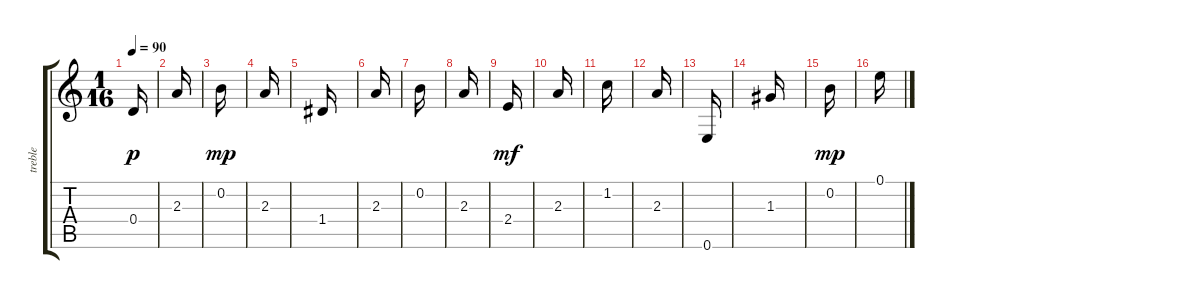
\track ("treble              " "treble    ") {instrument acousticguitarnylon}
\staff {score tabs}
\tuning (E4 B3 G3 D3 A2 E2) {hide}
\ts (1 16)
\tempo 90
\clef g2
\ks c
0.4.16{dy p} |
2.3.16 |
0.2.16{dy mp} |
2.3.16 |
1.4.16 |
2.3.16 |
0.2.16 |
2.3.16 |
2.4.16{dy mf} |
2.3.16 |
1.2.16 |
2.3.16 |
0.6.16 |
1.3.16 |
0.2.16{dy mp} |
0.1.16
